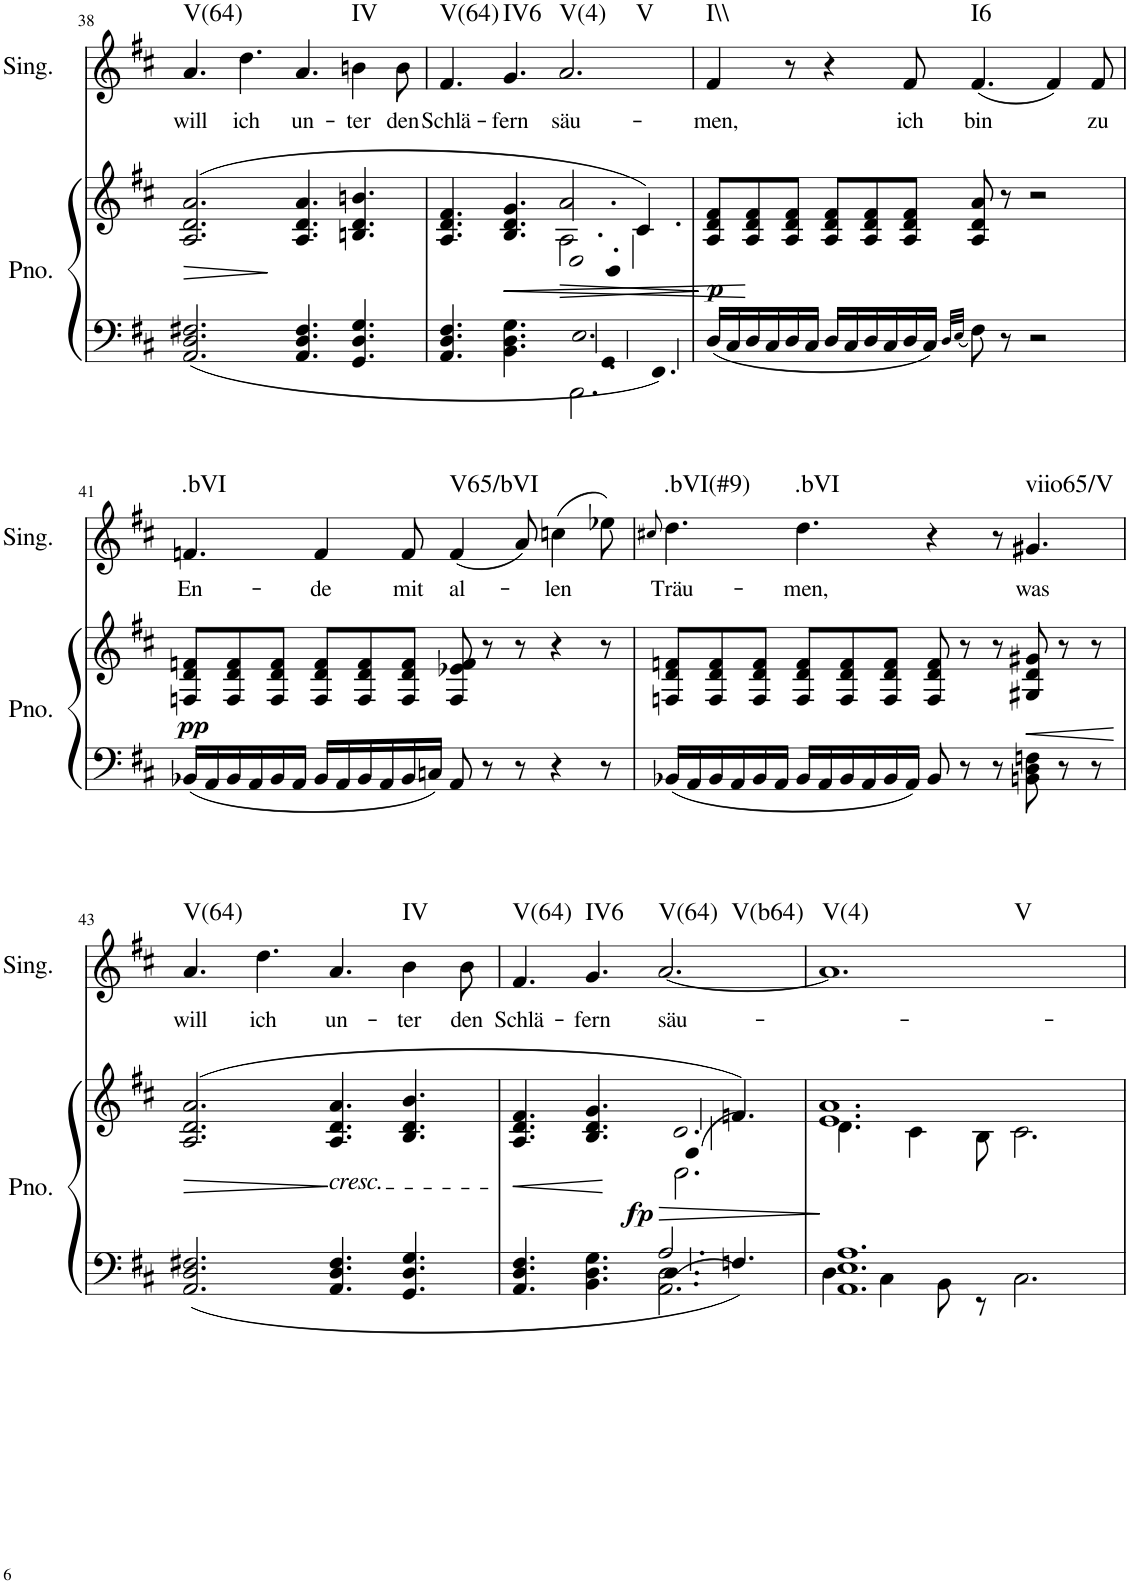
**kern	**kern	**dynam	**kern	**text	**harte
*part2	*part2	*part2	*part1	*part1	*part1
*staff3	*staff2	*staff2/3	*staff1	*staff1	*
*I"Pianoforte	*	*	*I"Singstimme	*	*
*I'Pno.	*	*	*I'Sing.	*	*
!!LO:PB:g=z
*clefF4	*clefG2	*	*clefG2	*	*
*k[f#c#]	*k[f#c#]	*	*k[f#c#]	*	*
*M12/8	*M12/8	*	*M12/8	*	*
=38	=38	=38	=38	=38	=38
!	!	!LO:HP:b	!	!LO:LY:b	!LO:H:kt=V(64)
2.AA/ 2.D/ 2.F#X/	(2.A/ 2.d/ 2.a/	>	4.a/	will	N
!	!	!	!	!LO:LY:b	!
.	.	.	4.dd\	ich	.
!	!	!	!	!LO:LY:b	!
4.AA/ 4.D/ 4.F#/	4.A/ 4.d/ 4.a/	]	4.a/	un-	.
!	!	!	!	!LO:LY:b	!LO:H:kt=IV
4.GG/ 4.D/ 4.G/	4.Bn/ 4.d/ 4.bn/	.	4bn\	-ter	N
!	!	!	!	!LO:LY:b	!
.	.	.	8b\	den	.
=39	=39	=39	=39	=39	=39
*^	*^	*	*	*	*
*	*^	*	*^	*	*	*	*
!	!	!	!	!	!	!	!	!LO:LY:b	!LO:H:kt=V(64)
4.AA/ 4.D/ 4.F#/	2.ryy	2.ryy	4.A/ 4.d/ 4.f#/	2.ryy	2.ryy	.	4.f#/	Schlä-	N
!	!	!	!	!	!	!LO:HP:b	!	!LO:LY:b	!LO:H:kt=IV6
4.BB\ 4.D\ 4.G\	.	.	4.B/ 4.d/ 4.g/	.	.	<	4.g/	-fern	N
!	!	!	!	!	!	!LO:HP:n=1:b	!	!LO:LY:b	!LO:H:n=1:kt=V(4)
!	!	!	!	!	!	!	!	!	!LO:H:n=2:kt=V
4.D/	2.E/	2.AA\	4.d/	2.e/ 2.a/	2.A\	[ >	2.a/	säu-	N N
4.C#/	.	.	4.c#/)	.	.	.	.	.	.
*v	*v	*v	*	*	*	*	*	*	*
*	*v	*v	*v	*	*	*	*
.	.	]	.	.	.
=40	=40	=40	=40	=40	=40
!	!	!LO:DY:b	!	!LO:LY:b	!LO:H:kt=I\\
16D/LL	8A/ 8d/ 8f#/L	p	4f#/	-men,	N
16C#/	.	.	.	.	.
16D/	8A/ 8d/ 8f#/	.	.	.	.
16C#/	.	.	.	.	.
16D/	8A/ 8d/ 8f#/J	.	8r	.	.
16C#/JJ	.	.	.	.	.
16D/LL	8A/ 8d/ 8f#/L	.	4r	.	.
16C#/	.	.	.	.	.
16D/	8A/ 8d/ 8f#/	.	.	.	.
16C#/	.	.	.	.	.
!	!	!	!	!LO:LY:b	!
16D/	8A/ 8d/ 8f#/J	.	8f#/	ich	.
16C#/JJ	.	.	.	.	.
32qD/LLL	.	.	.	.	.
32qE/JJJ	.	.	.	.	.
!	!	!	!	!LO:LY:b	!LO:H:kt=I6
8F#\	8A/ 8d/ 8a/	.	(4.f#/	bin	N
8r	8r	.	.	.	.
2r	2r	.	.	.	.
.	.	.	4f#/)	.	.
!	!	!	!	!LO:LY:b	!
.	.	.	8f#/	zu	.
!!LO:LB:g=z
=41	=41	=41	=41	=41	=41
!	!	!LO:DY:a=2	!	!LO:LY:b	!LO:H:kt=.bVI
16BB-X/LL	8Fn/ 8d/ 8fn/L	pp	4.fn/	En-	N
16AA/	.	.	.	.	.
16BB-/	8F/ 8d/ 8f/	.	.	.	.
16AA/	.	.	.	.	.
16BB-/	8F/ 8d/ 8f/J	.	.	.	.
16AA/JJ	.	.	.	.	.
!	!	!	!	!LO:LY:b	!
16BB-/LL	8F/ 8d/ 8f/L	.	4f/	-de	.
16AA/	.	.	.	.	.
16BB-/	8F/ 8d/ 8f/	.	.	.	.
16AA/	.	.	.	.	.
!	!	!	!	!LO:LY:b	!
16BB-/	8F/ 8d/ 8f/J	.	8f/	mit	.
16Cn/JJ	.	.	.	.	.
!	!	!	!	!LO:LY:b	!LO:H:kt=V65/bVI
8AA/	8F/ 8e-X/ 8f/	.	(4f/	al-	N
8r	8r	.	.	.	.
8r	8r	.	8a/)	.	.
!	!	!	!	!LO:LY:b	!
4r	4r	.	(4ccn\	-len	.
8r	8r	.	8ee-X\)	.	.
=42	=42	=42	=42	=42	=42
.	.	.	8qcc#X/	.	.
!	!	!	!	!LO:LY:b	!LO:H:kt=.bVI(#9)
16BB-X/LL	8Fn/ 8d/ 8fn/L	.	4.dd\	Träu-	N
16AA/	.	.	.	.	.
16BB-/	8F/ 8d/ 8f/	.	.	.	.
16AA/	.	.	.	.	.
16BB-/	8F/ 8d/ 8f/J	.	.	.	.
16AA/JJ	.	.	.	.	.
!	!	!	!	!LO:LY:b	!LO:H:kt=.bVI
16BB-/LL	8F/ 8d/ 8f/L	.	4.dd\	-men,	N
16AA/	.	.	.	.	.
16BB-/	8F/ 8d/ 8f/	.	.	.	.
16AA/	.	.	.	.	.
16BB-/	8F/ 8d/ 8f/J	.	.	.	.
16AA/JJ	.	.	.	.	.
8BB-/	8F/ 8d/ 8f/	.	4r	.	.
8r	8r	.	.	.	.
8r	8r	.	8r	.	.
!	!	!LO:HP:b	!	!LO:LY:b	!LO:H:kt=viio65/V
8BBn\ 8D\ 8Fn\	8G#X/ 8d/ 8g#X/	<	4.g#X/	was	N
8r	8r	.	.	.	.
8r	8r	.	.	.	.
.	.	[	.	.	.
!!LO:LB:g=z
=43	=43	=43	=43	=43	=43
!	!	!LO:HP:b	!	!LO:LY:b	!LO:H:kt=V(64)
2.AA/ 2.D/ 2.F#X/	(2.A/ 2.d/ 2.a/	>	4.a/	will	N
!	!	!	!	!LO:LY:b	!
.	.	.	4.dd\	ich	.
!	!LO:TX:b:i:t=cresc.	!	!	!	!
!	!	!	!	!LO:LY:b	!
4.AA/ 4.D/ 4.F#/	4.A/ 4.d/ 4.a/	.	4.a/	un-	.
!	!	!	!	!LO:LY:b	!LO:H:kt=IV
4.GG/ 4.D/ 4.G/	4.B/ 4.d/ 4.b/	.	4b\	-ter	N
!	!	!	!	!LO:LY:b	!
.	.	.	8b\	den	.
.	.	]	.	.	.
=44	=44	=44	=44	=44	=44
*^	*	*	*	*	*
*	*^	*	*	*	*	*
!	!	!	!	!LO:HP:b	!	!LO:LY:b	!LO:H:kt=V(64)
*	*	*	*^	*	*	*	*
*	*	*	*	*^	*	*	*	*
4.AA/ 4.D/ 4.F#/	2.ryy	2.ryy	4.A/ 4.d/ 4.f#/	2.ryy	2.ryy	<	4.f#/	Schlä-	N
!	!	!	!	!	!	!	!	!LO:LY:b	!LO:H:kt=IV6
4.BB\ 4.D\ 4.G\	.	.	4.B/ 4.d/ 4.g/	.	.	.	4.g/	-fern	N
!	!	!	!	!	!	!LO:HP:b	!	!LO:LY:b	!
!	!	!	!	!	!	!LO:DY:n=1:a=2	!	!	!LO:H:n=1:kt=V(64)
!	!	!	!	!	!	!	!	!	!LO:H:n=2:kt=V(b64)
4.F#/	2.A/	2.AA\ 2.D\	(4.f#/	2.a/	2.d\	> fp	[2.a/	säu-	N N
4.Fn/	.	.	4.fn/))	.	.	.	.	.	.
*v	*v	*v	*	*	*	*	*	*	*
*	*v	*v	*v	*	*	*	*
.	.	[ ]	.	.	.
=45	=45	=45	=45	=45	=45
*^	*^	*	*	*	*
!	!	!	!	!	!	!	!LO:H:n=1:kt=V(4)
!	!	!	!	!	!	!	!LO:H:n=2:kt=V
1.AA 1.E 1.A	4D\	1.e 1.a	4.d\	.	1.a]	.	N N
.	4C#\	.	.	.	.	.	.
.	.	.	4c#\	.	.	.	.
.	8BB\	.	.	.	.	.	.
.	8r	.	8B\	.	.	.	.
.	2.C#\	.	2.c#\	.	.	.	.
*v	*v	*	*	*	*	*	*
*	*v	*v	*	*	*	*
=	=	=	=	=	=
*-	*-	*-	*-	*-	*-
